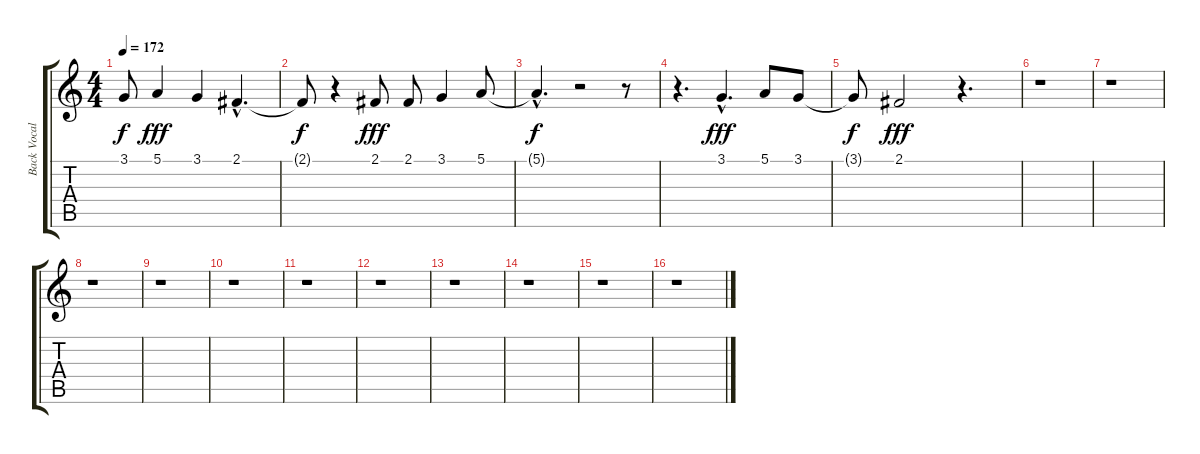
\track ("Back Vocals" "Back Vocal") {instrument violin}
\staff {score tabs}
\tuning (E4 B3 G3 D3 A2 E2) {hide}
\ts (4 4)
\tempo 172
\clef g2
\ks c
3.1{t}.8{dy f} 5.1.4{dy fff} 3.1.4 2.1{hac}.4{d} |
2.1{t}.8{dy f} r.4 2.1.8{dy fff} 2.1.8 3.1.4 5.1.8 |
5.1{hac t}.4{d dy f} r.2 r.8 |
r.4{d} 3.1{hac}.4{d dy fff} 5.1.8 3.1.8 |
3.1{t}.8{dy f} 2.1.2{dy fff} r.4{d} |
r.1 |
r.1 |
r.1 |
r.1 |
r.1 |
r.1 |
r.1 |
r.1 |
r.1 |
r.1 |
r.1
